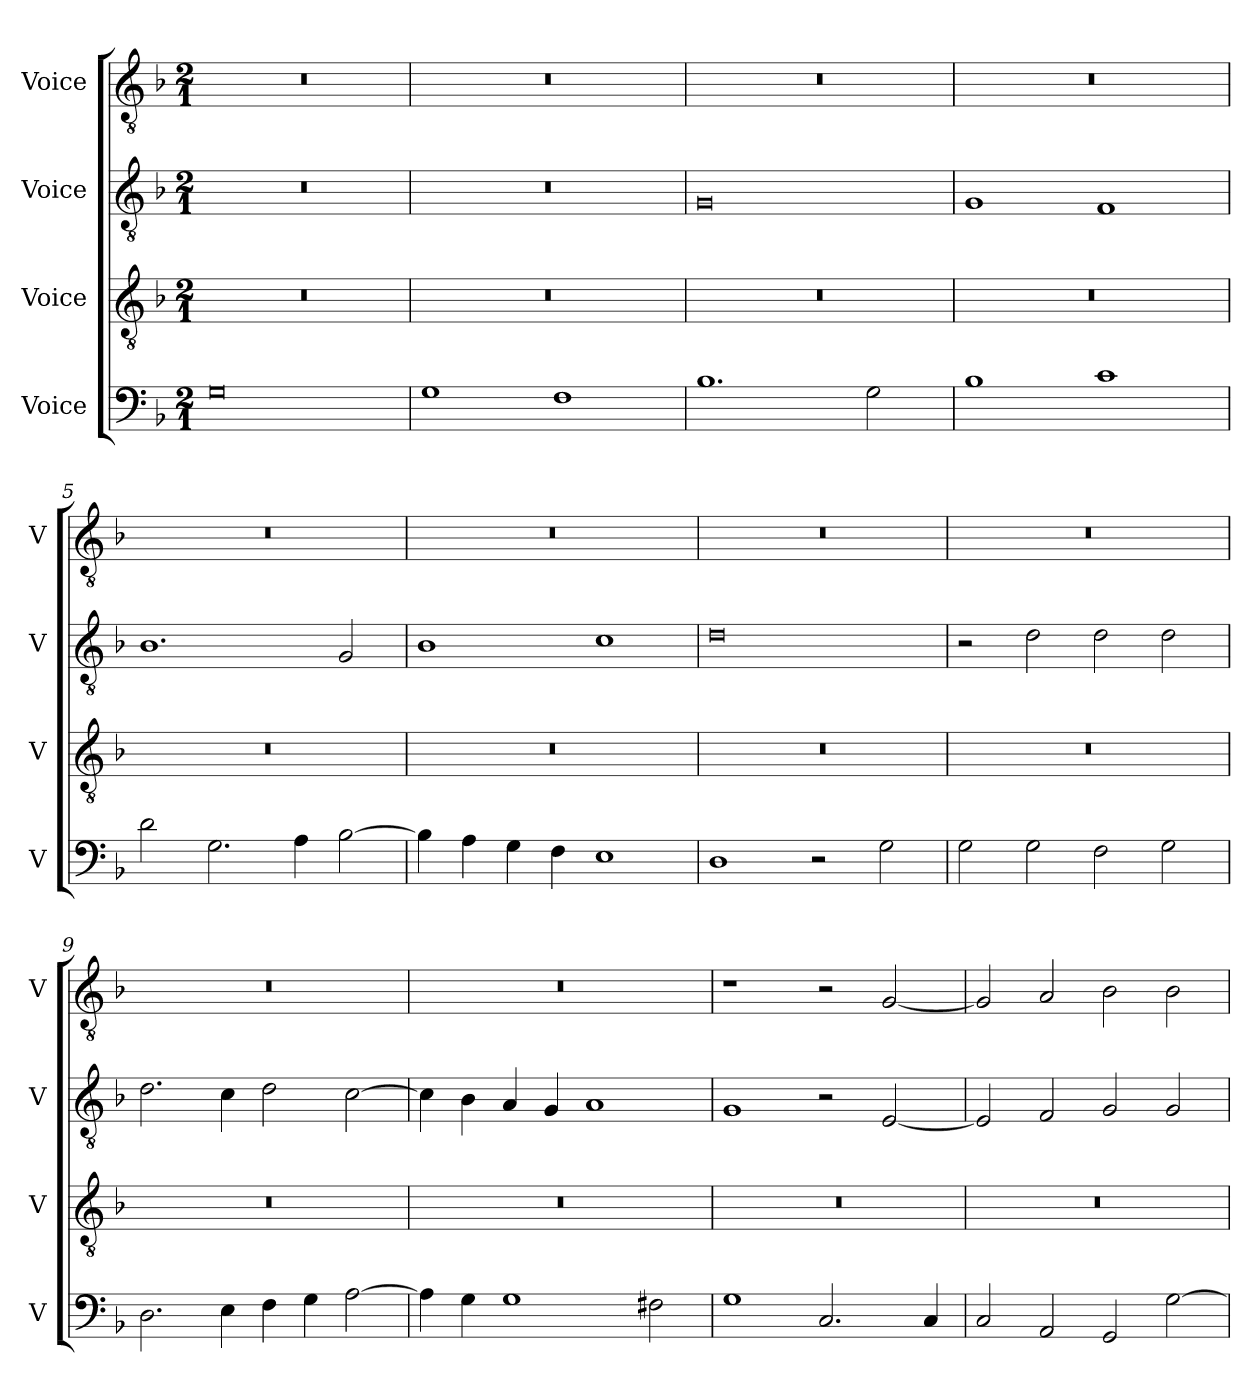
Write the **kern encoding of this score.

**kern	**kern	**kern	**kern
*part4	*part3	*part2	*part1
*staff4	*staff3	*staff2	*staff1
*I"Voice	*I"Voice	*I"Voice	*I"Voice
*I'V	*I'V	*I'V	*I'V
*clefF4	*clefGv2	*clefGv2	*clefGv2
*k[b-]	*k[b-]	*k[b-]	*k[b-]
*M2/1	*M2/1	*M2/1	*M2/1
=1	=1	=1	=1
0G	0r	0r	0r
=2	=2	=2	=2
1G	0r	0r	0r
1F	.	.	.
=3	=3	=3	=3
1.B-	0r	0G	0r
2G\	.	.	.
=4	=4	=4	=4
1B-	0r	1G	0r
1c	.	1F	.
=5	=5	=5	=5
2d\	0r	1.B-	0r
2.G\	.	.	.
4A\	.	.	.
[2B-\	.	2G/	.
!!LO:LB:g=z
=6	=6	=6	=6
4B-\]	0r	1B-	0r
4A\	.	.	.
4G\	.	.	.
4F\	.	.	.
1E	.	1c	.
=7	=7	=7	=7
1D	0r	0d	0r
2r	.	.	.
2G\	.	.	.
=8	=8	=8	=8
2G\	0r	2r	0r
2G\	.	2d\	.
2F\	.	2d\	.
2G\	.	2d\	.
=9	=9	=9	=9
2.D\	0r	2.d\	0r
4E\	.	4c\	.
4F\	.	2d\	.
4G\	.	.	.
[2A\	.	[2c\	.
!!LO:LB:g=z
=10	=10	=10	=10
4A\]	0r	4c\]	0r
4G\	.	4B-\	.
1G	.	4A/	.
.	.	4G/	.
.	.	1A	.
2F#X\	.	.	.
=11	=11	=11	=11
1G	0r	1G	1r
2.C/	.	2r	2r
.	.	[2E/	[2G/
4C/	.	.	.
=12	=12	=12	=12
2C/	0r	2E/]	2G/]
2AA/	.	2F/	2A/
2GG/	.	2G/	2B-\
[2G\	.	2G/	2B-\
=	=	=	=
*-	*-	*-	*-
